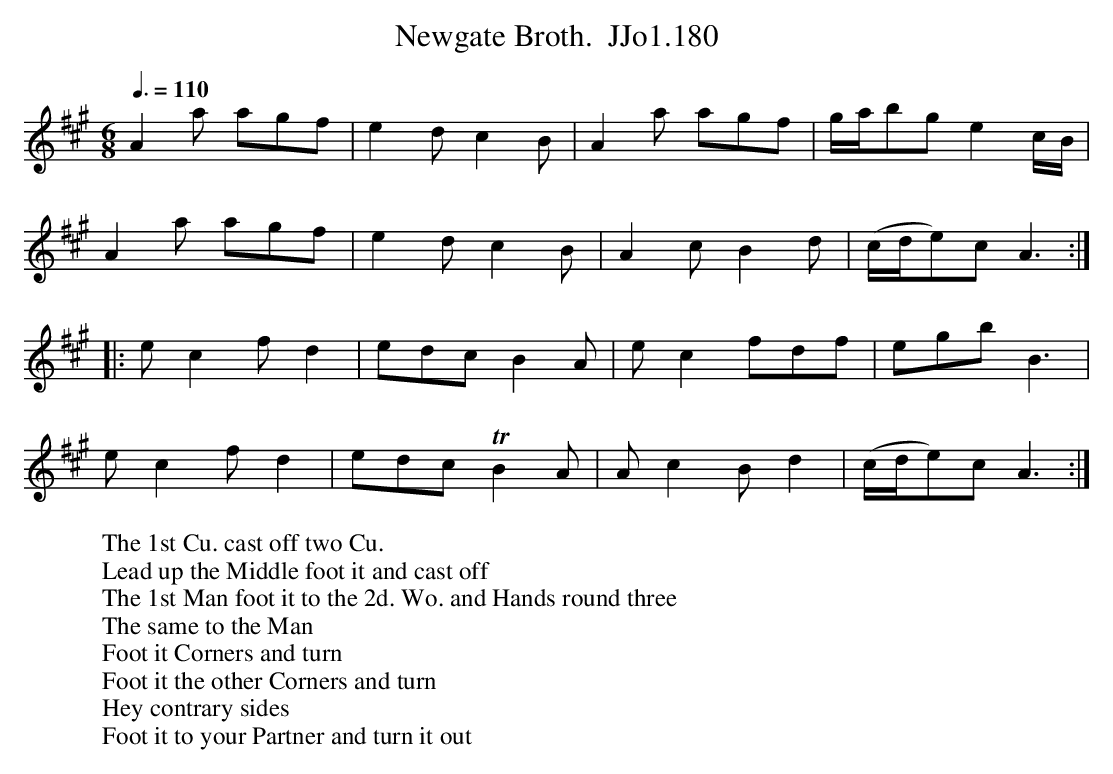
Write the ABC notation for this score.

X:1
T:Newgate Broth.  JJo1.180
M:6/8
L:1/8
Q:3/8=110
K:A
A2a agf | e2d c2B | A2a agf | g/a/bg e2 c/B/ |
A2a agf | e2d c2B | A2cB2d | (c/d/e)c A3 :|
|: ec2fd2 | edc B2A | ec2 fdf | egb B3 |
ec2 fd2 | edc TB2A | Ac2 Bd2 | (c/d/e)c A3 :|
W:The 1st Cu. cast off two Cu.
W:Lead up the Middle foot it and cast off
W:The 1st Man foot it to the 2d. Wo. and Hands round three
W:The same to the Man
W:Foot it Corners and turn
W:Foot it the other Corners and turn
W:Hey contrary sides
W:Foot it to your Partner and turn it out
